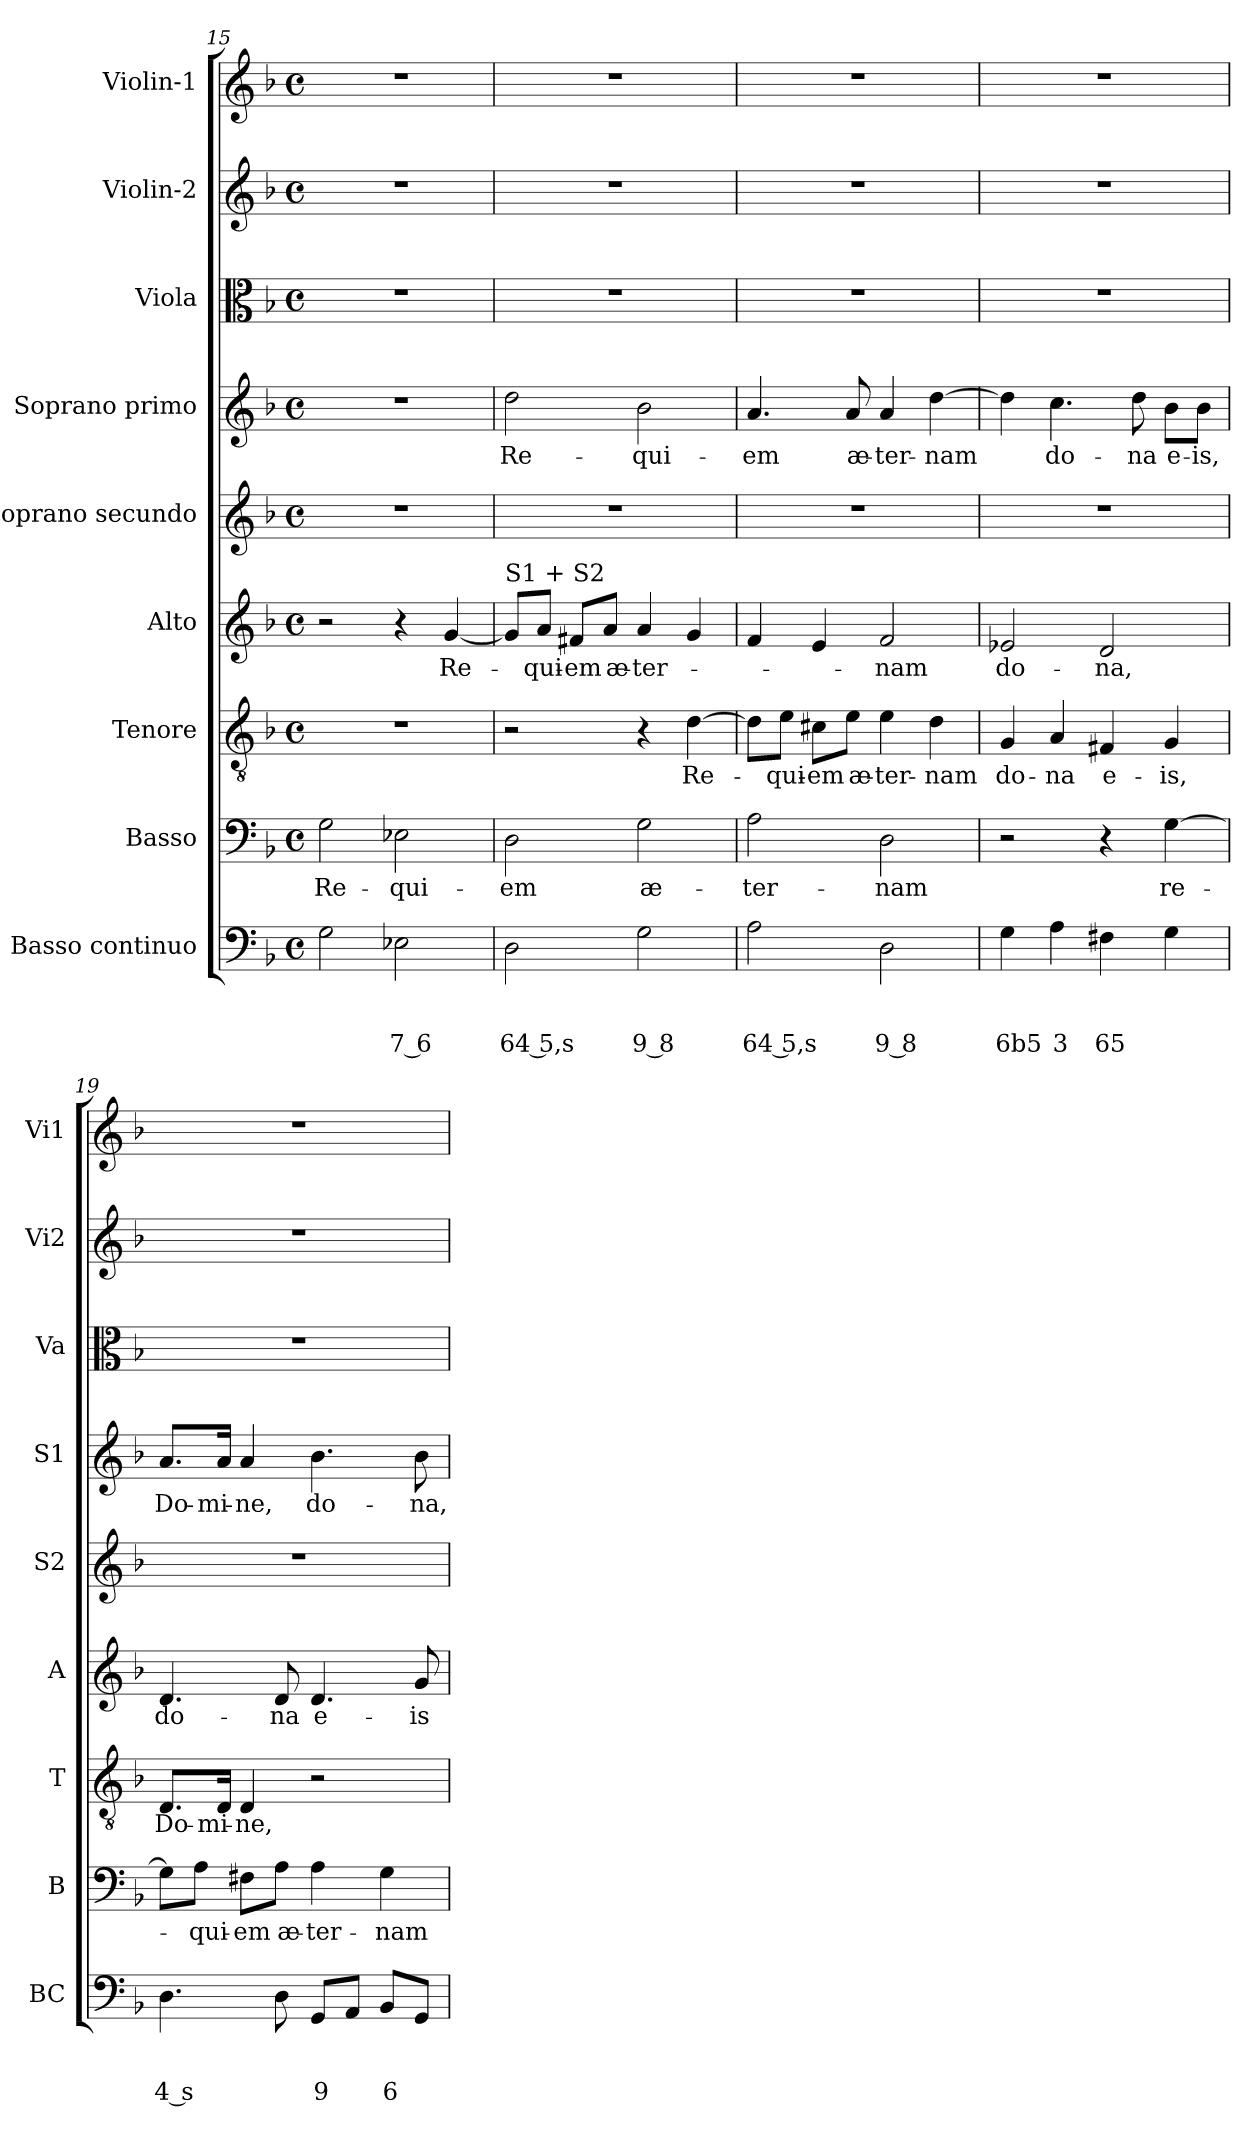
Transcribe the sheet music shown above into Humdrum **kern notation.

**kern	**text	**text	**text	**kern	**text	**kern	**text	**kern	**text	**kern	**kern	**text	**kern	**kern	**kern
*part9	*part9	*part9	*part9	*part8	*part8	*part7	*part7	*part6	*part6	*part5	*part4	*part4	*part3	*part2	*part1
*staff9	*staff9	*staff9	*staff9	*staff8	*staff8	*staff7	*staff7	*staff6	*staff6	*staff5	*staff4	*staff4	*staff3	*staff2	*staff1
*I"Basso continuo	*	*	*	*I"Basso	*	*I"Tenore	*	*I"Alto	*	*I"Soprano secundo	*I"Soprano primo	*	*I"Viola	*I"Violin-2	*I"Violin-1
*I'BC	*	*	*	*I'B	*	*I'T	*	*I'A	*	*I'S2	*I'S1	*	*I'Va	*I'Vi2	*I'Vi1
!!LO:PB:g=z
*clefF4	*	*	*	*clefF4	*	*clefGv2	*	*clefG2	*	*clefG2	*clefG2	*	*clefC3	*clefG2	*clefG2
*k[b-]	*	*	*	*k[b-]	*	*k[b-]	*	*k[b-]	*	*k[b-]	*k[b-]	*	*k[b-]	*k[b-]	*k[b-]
*F:	*	*	*	*F:	*	*F:	*	*F:	*	*F:	*F:	*	*F:	*F:	*F:
*M4/4	*	*	*	*M4/4	*	*M4/4	*	*M4/4	*	*M4/4	*M4/4	*	*M4/4	*M4/4	*M4/4
*met(c)	*	*	*	*met(c)	*	*met(c)	*	*met(c)	*	*met(c)	*met(c)	*	*met(c)	*met(c)	*met(c)
=15	=15	=15	=15	=15	=15	=15	=15	=15	=15	=15	=15	=15	=15	=15	=15
!	!	!	!	!	!LO:LY:b	!	!	!	!	!	!	!	!	!	!
2G\	.	.	.	2G\	Re-	1r	.	2r	.	1r	1r	.	1r	1r	1r
!	!	!	!LO:LY:b	!	!LO:LY:b	!	!	!	!	!	!	!	!	!	!
2E-X\	.	.	7 6	2E-X\	-qui-	.	.	4r	.	.	.	.	.	.	.
!	!	!	!	!	!	!	!	!	!LO:LY:b	!	!	!	!	!	!
.	.	.	.	.	.	.	.	[4g/	Re-	.	.	.	.	.	.
=16	=16	=16	=16	=16	=16	=16	=16	=16	=16	=16	=16	=16	=16	=16	=16
!	!	!	!	!	!	!	!	!LO:TX:a:t=S1 + S2	!	!	!	!	!	!	!
!	!	!	!LO:LY:b	!	!LO:LY:b	!	!	!	!	!	!	!LO:LY:b	!	!	!
2D\	.	.	64 5,s	2D\	-em	2r	.	8g/L]	.	1r	2dd\	Re-	1r	1r	1r
!	!	!	!	!	!	!	!	!	!LO:LY:b	!	!	!	!	!	!
.	.	.	.	.	.	.	.	8a/J	-qui-	.	.	.	.	.	.
!	!	!	!	!	!	!	!	!	!LO:LY:b	!	!	!	!	!	!
.	.	.	.	.	.	.	.	8f#X/L	-em	.	.	.	.	.	.
!	!	!	!	!	!	!	!	!	!LO:LY:b	!	!	!	!	!	!
.	.	.	.	.	.	.	.	8a/J	æ-	.	.	.	.	.	.
!	!	!	!LO:LY:b	!	!LO:LY:b	!	!	!	!LO:LY:b	!	!	!LO:LY:b	!	!	!
2G\	.	.	9 8	2G\	æ-	4r	.	4a/	-ter-	.	2b-\	-qui-	.	.	.
!	!	!	!	!	!	!	!LO:LY:b	!	!	!	!	!	!	!	!
.	.	.	.	.	.	[4d\	Re-	4g/	.	.	.	.	.	.	.
=17	=17	=17	=17	=17	=17	=17	=17	=17	=17	=17	=17	=17	=17	=17	=17
!	!	!	!LO:LY:b	!	!LO:LY:b	!	!	!	!	!	!	!LO:LY:b	!	!	!
2A\	.	.	64 5,s	2A\	-ter-	8d\L]	.	4f/	.	1r	4.a/	-em	1r	1r	1r
!	!	!	!	!	!	!	!LO:LY:b	!	!	!	!	!	!	!	!
.	.	.	.	.	.	8e\J	-qui-	.	.	.	.	.	.	.	.
!	!	!	!	!	!	!	!LO:LY:b	!	!	!	!	!	!	!	!
.	.	.	.	.	.	8c#X\L	-em	4e/	.	.	.	.	.	.	.
!	!	!	!	!	!	!	!LO:LY:b	!	!	!	!	!LO:LY:b	!	!	!
.	.	.	.	.	.	8e\J	æ-	.	.	.	8a/	æ-	.	.	.
!	!	!	!LO:LY:b	!	!LO:LY:b	!	!LO:LY:b	!	!LO:LY:b	!	!	!LO:LY:b	!	!	!
2D\	.	.	9 8	2D\	-nam	4e\	-ter-	2f/	-nam	.	4a/	-ter-	.	.	.
!	!	!	!	!	!	!	!LO:LY:b	!	!	!	!	!LO:LY:b	!	!	!
.	.	.	.	.	.	4d\	-nam	.	.	.	[4dd\	-nam	.	.	.
=18	=18	=18	=18	=18	=18	=18	=18	=18	=18	=18	=18	=18	=18	=18	=18
!	!	!	!LO:LY:b	!	!	!	!LO:LY:b	!	!LO:LY:b	!	!	!	!	!	!
4G\	.	.	6b5	2r	.	4G/	do-	2e-X/	do-	1r	4dd\]	.	1r	1r	1r
!	!	!	!LO:LY:b	!	!	!	!LO:LY:b	!	!	!	!	!LO:LY:b	!	!	!
4A\	.	.	3	.	.	4A/	-na	.	.	.	4.cc\	do-	.	.	.
!	!	!	!LO:LY:b	!	!	!	!LO:LY:b	!	!LO:LY:b	!	!	!	!	!	!
4F#X\	.	.	65	4r	.	4F#X/	e-	2d/	-na,	.	.	.	.	.	.
!	!	!	!	!	!	!	!	!	!	!	!	!LO:LY:b	!	!	!
.	.	.	.	.	.	.	.	.	.	.	8dd\	-na	.	.	.
!	!	!	!	!	!LO:LY:b	!	!LO:LY:b	!	!	!	!	!LO:LY:b	!	!	!
4G\	.	.	.	[4G\	re-	4G/	-is,	.	.	.	8b-\L	e-	.	.	.
!	!	!	!	!	!	!	!	!	!	!	!	!LO:LY:b	!	!	!
.	.	.	.	.	.	.	.	.	.	.	8b-\J	-is,	.	.	.
=19	=19	=19	=19	=19	=19	=19	=19	=19	=19	=19	=19	=19	=19	=19	=19
!	!	!	!LO:LY:b	!	!	!	!LO:LY:b	!	!LO:LY:b	!	!	!LO:LY:b	!	!	!
4.D\	.	.	4 s	8G\L]	.	8.D/L	Do-	4.d/	do-	1r	8.a/L	Do-	1r	1r	1r
!	!	!	!	!	!LO:LY:b	!	!	!	!	!	!	!	!	!	!
.	.	.	.	8A\J	-qui-	.	.	.	.	.	.	.	.	.	.
!	!	!	!	!	!	!	!LO:LY:b	!	!	!	!	!LO:LY:b	!	!	!
.	.	.	.	.	.	16D/Jk	-mi-	.	.	.	16a/Jk	-mi-	.	.	.
!	!	!	!	!	!LO:LY:b	!	!LO:LY:b	!	!	!	!	!LO:LY:b	!	!	!
.	.	.	.	8F#X\L	-em	4D/	-ne,	.	.	.	4a/	-ne,	.	.	.
!	!	!	!	!	!LO:LY:b	!	!	!	!LO:LY:b	!	!	!	!	!	!
8D\	.	.	.	8A\J	æ-	.	.	8d/	-na	.	.	.	.	.	.
!	!	!	!LO:LY:b	!	!LO:LY:b	!	!	!	!LO:LY:b	!	!	!LO:LY:b	!	!	!
8GG/L	.	.	9	4A\	-ter-	2r	.	4.d/	e-	.	4.b-\	do-	.	.	.
8AA/J	.	.	.	.	.	.	.	.	.	.	.	.	.	.	.
!	!	!	!LO:LY:b	!	!LO:LY:b	!	!	!	!	!	!	!	!	!	!
8BB-/L	.	.	6	4G\	-nam	.	.	.	.	.	.	.	.	.	.
!	!	!	!	!	!	!	!	!	!LO:LY:b	!	!	!LO:LY:b	!	!	!
8GG/J	.	.	.	.	.	.	.	8g/	-is	.	8b-\	-na,	.	.	.
=	=	=	=	=	=	=	=	=	=	=	=	=	=	=	=
*-	*-	*-	*-	*-	*-	*-	*-	*-	*-	*-	*-	*-	*-	*-	*-
